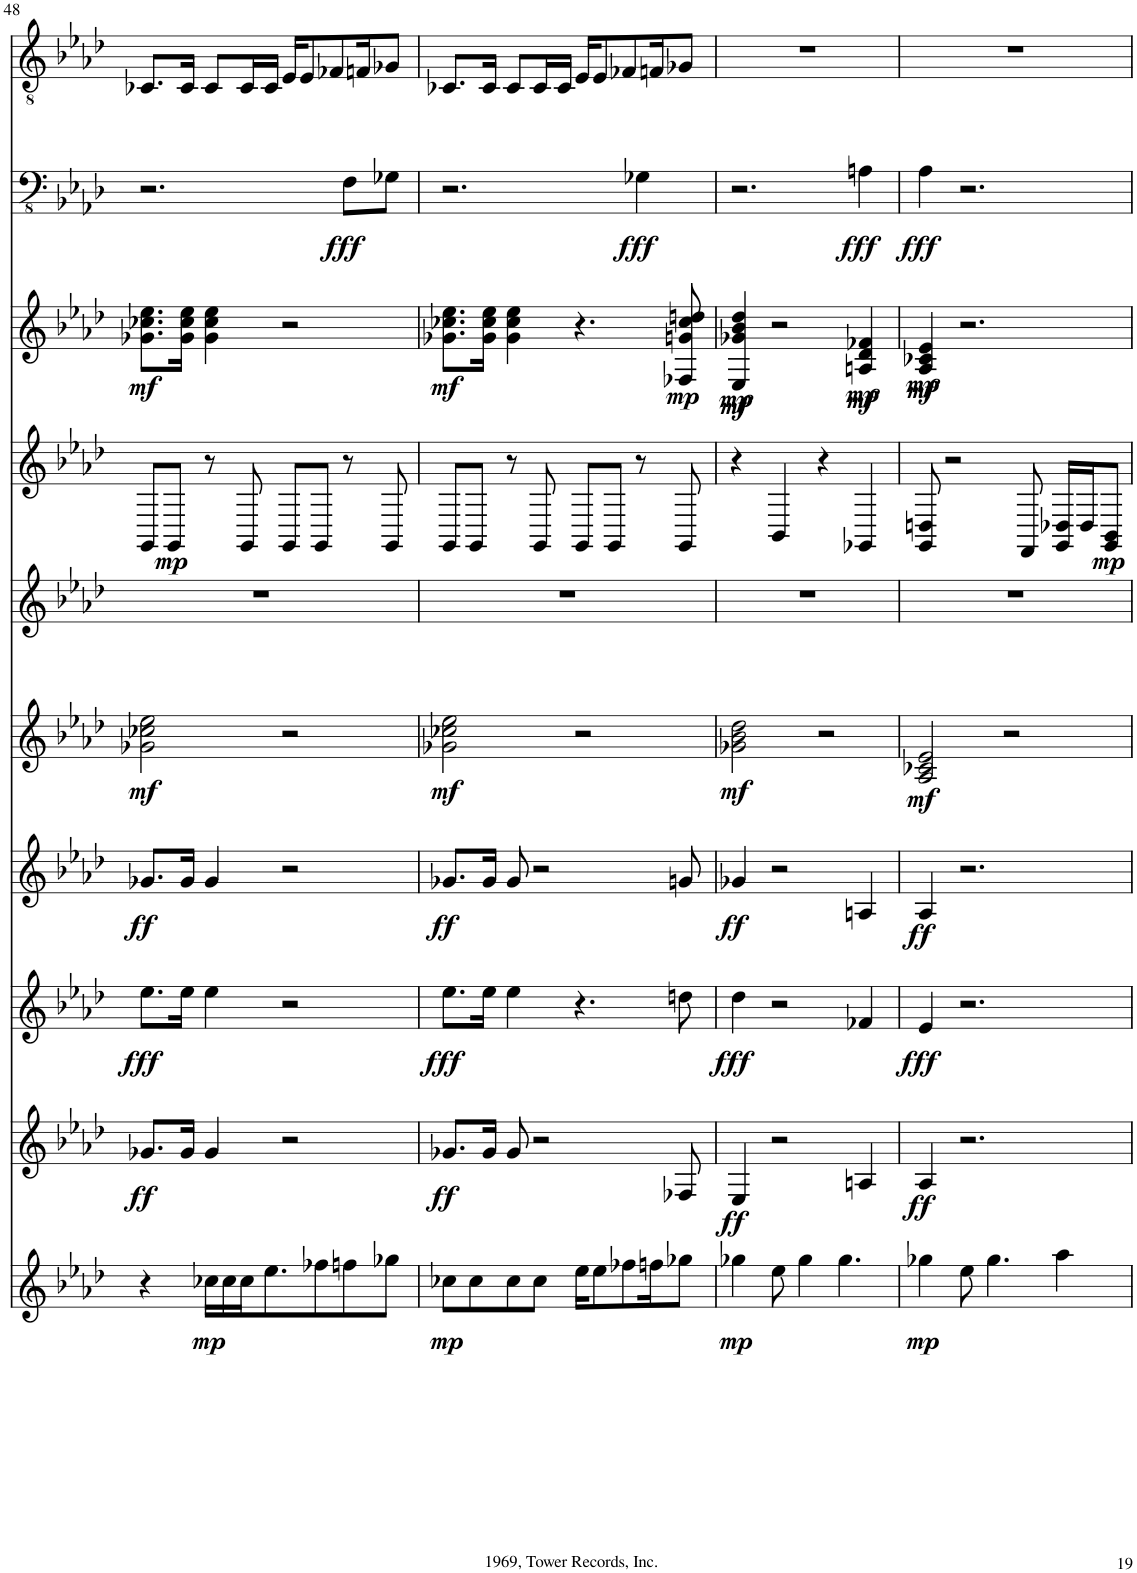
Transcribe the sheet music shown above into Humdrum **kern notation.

**kern	**dynam	**kern	**dynam	**kern	**dynam	**kern	**dynam	**kern	**dynam	**kern	**kern	**dynam	**kern	**dynam	**kern	**dynam	**kern
*part10	*part10	*part9	*part9	*part8	*part8	*part7	*part7	*part6	*part6	*part5	*part4	*part4	*part3	*part3	*part2	*part2	*part1
*staff10	*staff10	*staff9	*staff9	*staff8	*staff8	*staff7	*staff7	*staff6	*staff6	*staff5	*staff4	*staff4	*staff3	*staff3	*staff2	*staff2	*staff1
*I"Vocals	*	*I"Trombone	*	*I"Trumpet	*	*I"Sax	*	*I"Organ	*	*I"Piano interlude	*I"Piano	*	*I"Brass	*	*I"Bass	*	*I"Jazz Guitar
*	*	*I'Trb	*	*I'Tpt	*	*	*	*	*	*I'Pno	*I'Pno	*	*I'Brs	*	*	*	*
!!LO:PB:g=z
*clefG2	*	*clefG2	*	*clefG2	*	*clefG2	*	*clefG2	*	*clefG2	*clefG2	*	*clefG2	*	*clefFv4	*	*clefGv2
*	*	*	*	*Trd1c2	*	*Trd5c9	*	*	*	*	*	*	*	*	*	*	*
*k[b-e-a-d-]	*	*k[b-e-a-d-]	*	*k[b-e-a-d-]	*	*k[b-e-a-d-]	*	*k[b-e-a-d-]	*	*k[b-e-a-d-]	*k[b-e-a-d-]	*	*k[b-e-a-d-]	*	*k[b-e-a-d-]	*	*k[b-e-a-d-]
*M4/4	*	*M4/4	*	*M4/4	*	*M4/4	*	*M4/4	*	*M4/4	*M4/4	*	*M4/4	*	*M4/4	*	*M4/4
=48	=48	=48	=48	=48	=48	=48	=48	=48	=48	=48	=48	=48	=48	=48	=48	=48	=48
!	!	!	!LO:DY:b	!	!LO:DY:b	!	!LO:DY:b	!	!LO:DY:b	!	!	!	!	!LO:DY:b	!	!	!
4r	.	8.g-X/L	ff	8.ee-\L	fff	8.g-X/L	ff	2g-X\ 2cc-X\ 2ee-\	mf	1r	8GG/L	.	8.g-X\ 8.cc-X\ 8.ee-\L	mf	2.r	.	8.C-X/L
!	!	!	!	!	!	!	!	!	!	!	!	!LO:DY:b	!	!	!	!	!
.	.	.	.	.	.	.	.	.	.	.	8GG/J	mp	.	.	.	.	.
.	.	16g-/Jk	.	16ee-\Jk	.	16g-/Jk	.	.	.	.	.	.	16g-\ 16cc-\ 16ee-\Jk	.	.	.	16C-/Jk
!	!LO:DY:b	!	!	!	!	!	!	!	!	!	!	!	!	!	!	!	!
16cc-X\LL	mp	4g-/	.	4ee-\	.	4g-/	.	.	.	.	8r	.	4g-\ 4cc-\ 4ee-\	.	.	.	8C-/L
16cc-\	.	.	.	.	.	.	.	.	.	.	.	.	.	.	.	.	.
16cc-\J	.	.	.	.	.	.	.	.	.	.	8GG/	.	.	.	.	.	16C-/L
8.ee-\	.	.	.	.	.	.	.	.	.	.	.	.	.	.	.	.	16C-/JJ
.	.	2r	.	2r	.	2r	.	2r	.	.	8GG/L	.	2r	.	.	.	16E-/KL
.	.	.	.	.	.	.	.	.	.	.	.	.	.	.	.	.	8E-/
8ff-X\	.	.	.	.	.	.	.	.	.	.	8GG/J	.	.	.	.	.	.
.	.	.	.	.	.	.	.	.	.	.	.	.	.	.	.	.	8F-X/
!	!	!	!	!	!	!	!	!	!	!	!	!	!	!	!	!LO:DY:b	!
8ffn\	.	.	.	.	.	.	.	.	.	.	8r	.	.	.	8FF\L	fff	.
.	.	.	.	.	.	.	.	.	.	.	.	.	.	.	.	.	16Fn/K
8gg-X\J	.	.	.	.	.	.	.	.	.	.	8GG/	.	.	.	8GG-X\J	.	8G-X/J
=49	=49	=49	=49	=49	=49	=49	=49	=49	=49	=49	=49	=49	=49	=49	=49	=49	=49
!	!LO:DY:b	!	!LO:DY:b	!	!LO:DY:b	!	!LO:DY:b	!	!LO:DY:b	!	!	!	!	!LO:DY:b	!	!	!
8cc-X\L	mp	8.g-X/L	ff	8.ee-\L	fff	8.g-X/L	ff	2g-X\ 2cc-X\ 2ee-\	mf	1r	8GG/L	.	8.g-X\ 8.cc-X\ 8.ee-\L	mf	2.r	.	8.C-X/L
8cc-\	.	.	.	.	.	.	.	.	.	.	8GG/J	.	.	.	.	.	.
.	.	16g-/Jk	.	16ee-\Jk	.	16g-/Jk	.	.	.	.	.	.	16g-\ 16cc-\ 16ee-\Jk	.	.	.	16C-/Jk
8cc-\	.	8g-/	.	4ee-\	.	8g-/	.	.	.	.	8r	.	4g-\ 4cc-\ 4ee-\	.	.	.	8C-/L
8cc-\J	.	2r	.	.	.	2r	.	.	.	.	8GG/	.	.	.	.	.	16C-/L
.	.	.	.	.	.	.	.	.	.	.	.	.	.	.	.	.	16C-/JJ
16ee-\KL	.	.	.	4.r	.	.	.	2r	.	.	8GG/L	.	4.r	.	.	.	16E-/KL
8ee-\	.	.	.	.	.	.	.	.	.	.	.	.	.	.	.	.	8E-/
.	.	.	.	.	.	.	.	.	.	.	8GG/J	.	.	.	.	.	.
8ff-X\	.	.	.	.	.	.	.	.	.	.	.	.	.	.	.	.	8F-X/
!	!	!	!	!	!	!	!	!	!	!	!	!	!	!	!	!LO:DY:b	!
.	.	.	.	.	.	.	.	.	.	.	8r	.	.	.	4GG-X\	fff	.
16ffn\K	.	.	.	.	.	.	.	.	.	.	.	.	.	.	.	.	16Fn/K
!	!	!	!	!	!	!	!	!	!	!	!	!	!	!LO:DY:b	!	!	!
8gg-X\J	.	8F-X/	.	8ddn\	.	8gn/	.	.	.	.	8GG/	.	8F-X/ 8gn/ 8cc-/ 8ddn/	mp	.	.	8G-X/J
=50	=50	=50	=50	=50	=50	=50	=50	=50	=50	=50	=50	=50	=50	=50	=50	=50	=50
!	!LO:DY:b	!	!LO:DY:b	!	!LO:DY:b	!	!LO:DY:b	!	!LO:DY:b	!	!	!	!	!LO:DY:b	!	!	!
!	!	!	!	!	!	!	!	!	!	!	!	!	!	!LO:DY:n=1:b	!	!	!
4gg-X\	mp	4E-/	ff	4dd-\	fff	4g-X/	ff	2g-X\ 2b-\ 2dd-\	mf	1r	4r	.	4E-/ 4g-X/ 4b-/ 4dd-/	mf mp	2.r	.	1r
8ee-\	.	2r	.	2r	.	2r	.	.	.	.	4BB-/	.	2r	.	.	.	.
4gg-\	.	.	.	.	.	.	.	.	.	.	.	.	.	.	.	.	.
.	.	.	.	.	.	.	.	2r	.	.	4r	.	.	.	.	.	.
4.gg-\	.	.	.	.	.	.	.	.	.	.	.	.	.	.	.	.	.
!	!	!	!	!	!	!	!	!	!	!	!	!	!	!LO:DY:n=2:b	!	!	!
!	!	!	!	!	!	!	!	!	!	!	!	!	!	!LO:DY:n=3:b	!	!LO:DY:b	!
.	.	4An/	.	4f-X/	.	4An/	.	.	.	.	4GG-X/	.	4An/ 4d-/ 4f-X/	mf mp	4AAn\	fff	.
=51	=51	=51	=51	=51	=51	=51	=51	=51	=51	=51	=51	=51	=51	=51	=51	=51	=51
!	!LO:DY:b	!	!LO:DY:b	!	!LO:DY:b	!	!LO:DY:b	!	!LO:DY:b	!	!	!	!	!LO:DY:b	!	!	!
!	!	!	!	!	!	!	!	!	!	!	!	!	!	!LO:DY:n=1:b	!	!LO:DY:b	!
4gg-X\	mp	4A-/	ff	4e-/	fff	4A-/	ff	2A-/ 2c-X/ 2e-/	mf	1r	8GG/ 8Dn/	.	4A-/ 4c-X/ 4e-/	mp mf	4AA-\	fff	1r
.	.	.	.	.	.	.	.	.	.	.	2r	.	.	.	.	.	.
8ee-\	.	2.r	.	2.r	.	2.r	.	.	.	.	.	.	2.r	.	2.r	.	.
4.gg-\	.	.	.	.	.	.	.	.	.	.	.	.	.	.	.	.	.
.	.	.	.	.	.	.	.	2r	.	.	.	.	.	.	.	.	.
.	.	.	.	.	.	.	.	.	.	.	8FF/	.	.	.	.	.	.
4aa-\	.	.	.	.	.	.	.	.	.	.	16GG/ 16D-X/LL	.	.	.	.	.	.
.	.	.	.	.	.	.	.	.	.	.	16D-/J	.	.	.	.	.	.
!	!	!	!	!	!	!	!	!	!	!	!	!LO:DY:b	!	!	!	!	!
.	.	.	.	.	.	.	.	.	.	.	8GG/ 8BB-/J	mp	.	.	.	.	.
=	=	=	=	=	=	=	=	=	=	=	=	=	=	=	=	=	=
*-	*-	*-	*-	*-	*-	*-	*-	*-	*-	*-	*-	*-	*-	*-	*-	*-	*-
